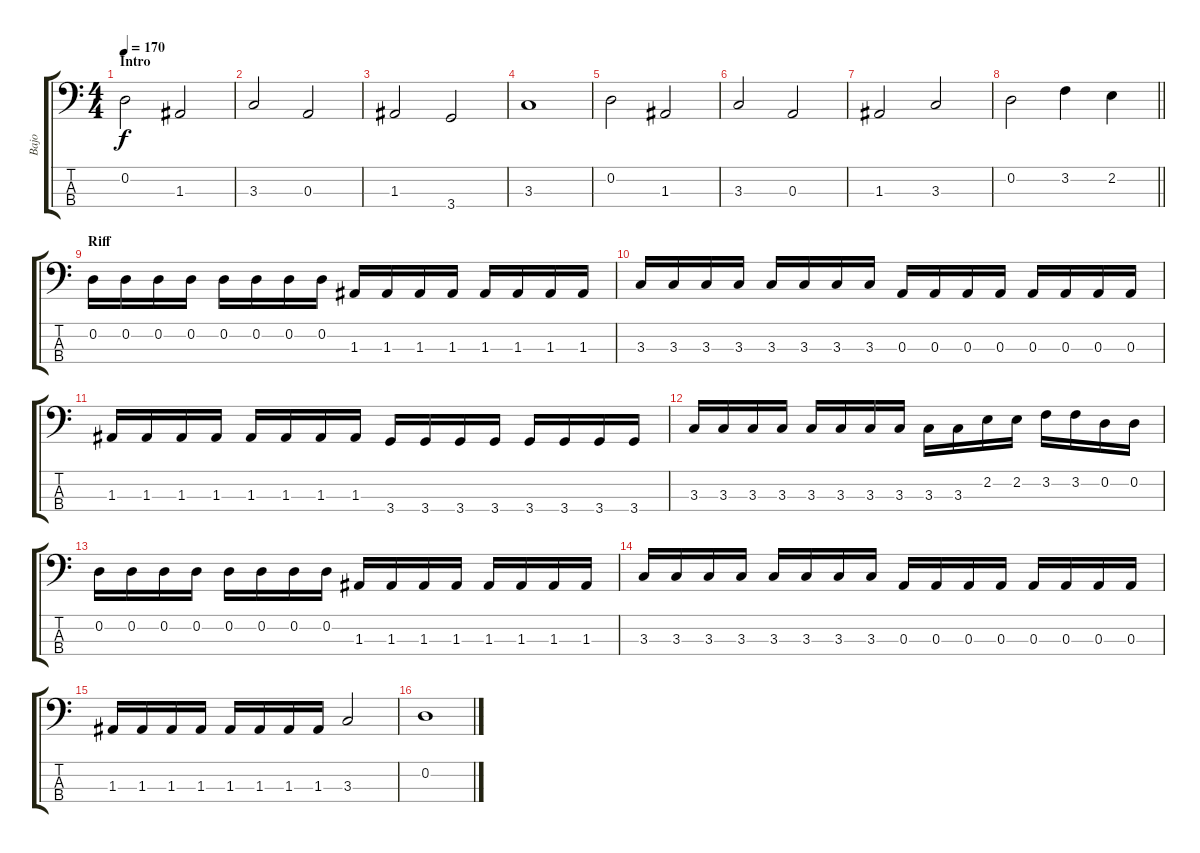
\track ("Bajo" "Bajo") {instrument electricbassfinger}
\staff {score tabs}
\tuning (G2 D2 A1 E1) {hide}
\ts (4 4)
\section ("" "Intro")
\tempo 170
\clef f4
\ks c
0.2.2{dy f} 1.3.2 |
3.3.2 0.3.2 |
1.3.2 3.4.2 |
3.3.1 |
0.2.2 1.3.2 |
3.3.2 0.3.2 |
1.3.2 3.3.2 |
\barLineRight lightlight
0.2.2 3.2.4 2.2.4 |
\section ("" "Riff")
0.2.16 0.2.16 0.2.16 0.2.16 0.2.16 0.2.16 0.2.16 0.2.16 1.3.16 1.3.16 1.3.16 1.3.16 1.3.16 1.3.16 1.3.16 1.3.16 |
3.3.16 3.3.16 3.3.16 3.3.16 3.3.16 3.3.16 3.3.16 3.3.16 0.3.16 0.3.16 0.3.16 0.3.16 0.3.16 0.3.16 0.3.16 0.3.16 |
1.3.16 1.3.16 1.3.16 1.3.16 1.3.16 1.3.16 1.3.16 1.3.16 3.4.16 3.4.16 3.4.16 3.4.16 3.4.16 3.4.16 3.4.16 3.4.16 |
3.3.16 3.3.16 3.3.16 3.3.16 3.3.16 3.3.16 3.3.16 3.3.16 3.3.16 3.3.16 2.2.16 2.2.16 3.2.16 3.2.16 0.2.16 0.2.16 |
0.2.16 0.2.16 0.2.16 0.2.16 0.2.16 0.2.16 0.2.16 0.2.16 1.3.16 1.3.16 1.3.16 1.3.16 1.3.16 1.3.16 1.3.16 1.3.16 |
3.3.16 3.3.16 3.3.16 3.3.16 3.3.16 3.3.16 3.3.16 3.3.16 0.3.16 0.3.16 0.3.16 0.3.16 0.3.16 0.3.16 0.3.16 0.3.16 |
1.3.16 1.3.16 1.3.16 1.3.16 1.3.16 1.3.16 1.3.16 1.3.16 3.3.2 |
0.2.1
